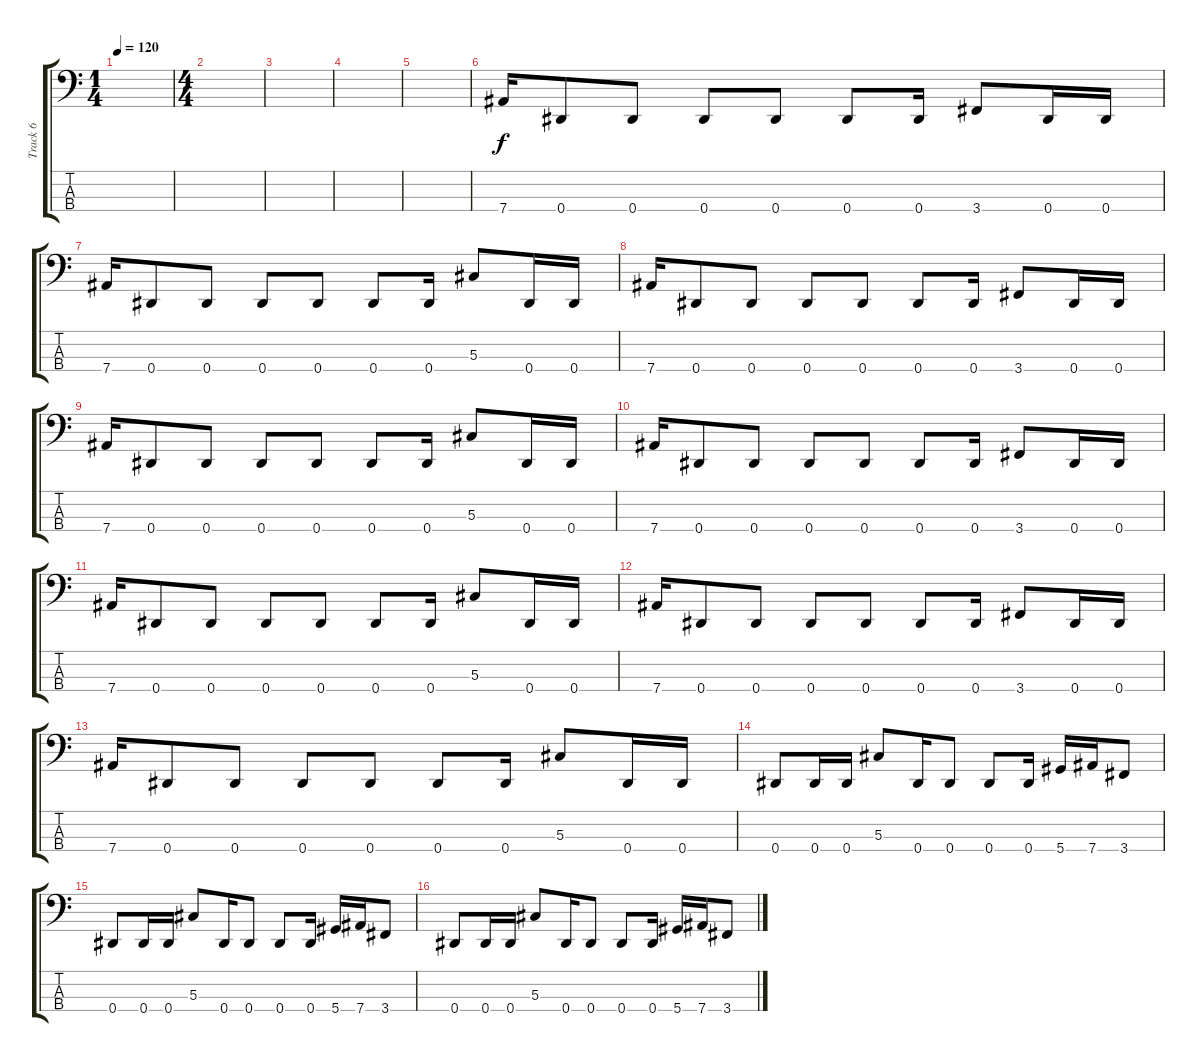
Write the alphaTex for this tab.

\track ("Track 6" "Track 6") {instrument electricbassfinger}
\staff {score tabs}
\tuning (Gb2 Db2 Ab1 Eb1) {hide}
\ts (1 4)
\tempo 120
\clef f4
\ks c
|
\ts (4 4)
|
|
|
|
7.4.16 0.4.8 0.4.8 0.4.8 0.4.8 0.4.8 0.4.16 3.4.8 0.4.16 0.4.16 |
7.4.16 0.4.8 0.4.8 0.4.8 0.4.8 0.4.8 0.4.16 5.3.8 0.4.16 0.4.16 |
7.4.16 0.4.8 0.4.8 0.4.8 0.4.8 0.4.8 0.4.16 3.4.8 0.4.16 0.4.16 |
7.4.16 0.4.8 0.4.8 0.4.8 0.4.8 0.4.8 0.4.16 5.3.8 0.4.16 0.4.16 |
7.4.16 0.4.8 0.4.8 0.4.8 0.4.8 0.4.8 0.4.16 3.4.8 0.4.16 0.4.16 |
7.4.16 0.4.8 0.4.8 0.4.8 0.4.8 0.4.8 0.4.16 5.3.8 0.4.16 0.4.16 |
7.4.16 0.4.8 0.4.8 0.4.8 0.4.8 0.4.8 0.4.16 3.4.8 0.4.16 0.4.16 |
7.4.16 0.4.8 0.4.8 0.4.8 0.4.8 0.4.8 0.4.16 5.3.8 0.4.16 0.4.16 |
0.4.8 0.4.16 0.4.16 5.3.8 0.4.16 0.4.8 0.4.8 0.4.16 5.4.16 7.4.16 3.4.8 |
0.4.8 0.4.16 0.4.16 5.3.8 0.4.16 0.4.8 0.4.8 0.4.16 5.4.16 7.4.16 3.4.8 |
0.4.8 0.4.16 0.4.16 5.3.8 0.4.16 0.4.8 0.4.8 0.4.16 5.4.16 7.4.16 3.4.8
